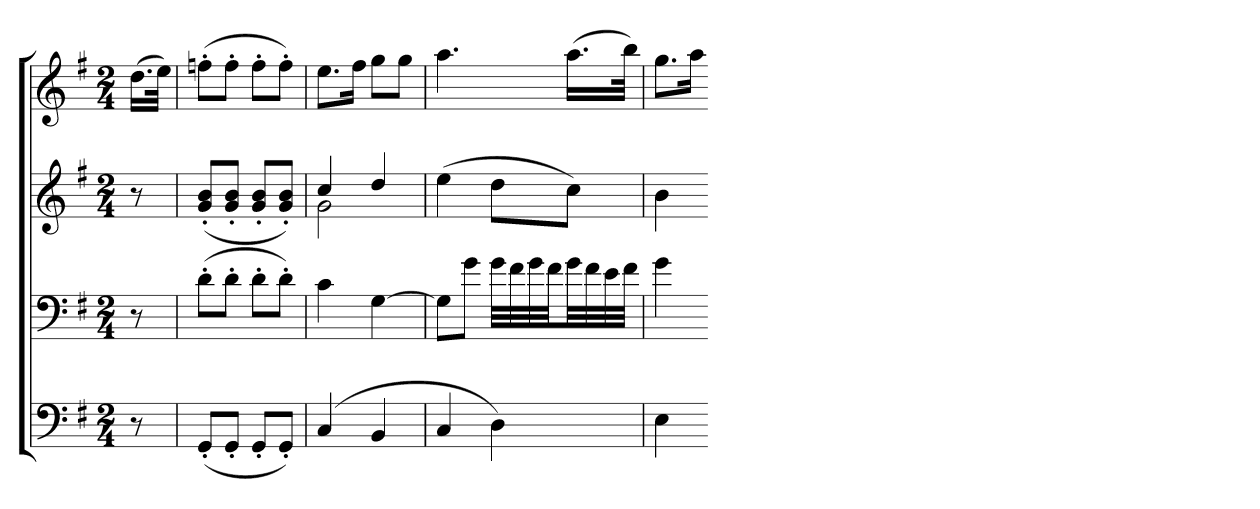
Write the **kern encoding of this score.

**kern	**kern	**kern	**kern
*part4	*part3	*part2	*part1
*staff4	*staff3	*staff2	*staff1
*clefF4	*clefF4	*clefG2	*clefG2
*k[f#]	*k[f#]	*k[f#]	*k[f#]
*G:	*G:	*G:	*G:
*M2/4	*M2/4	*M2/4	*M2/4
=	=	=	=
8r	8r	8r	(16.ddLL
.	.	.	32eeJJk)
=137	=137	=137	=137
(8GG'L	(8d'L	(8g' 8b'L	(8ffn'L
8GG'J	8d'J	8g' 8b'J	8ff'J
8GG'L	8d'L	8g' 8b'L	8ff'L
8GG'J)	8d'J)	8g' 8b'J)	8ff'J)
=138	=138	=138	=138
*	*	*^	*
(4C	4c	4cc	2g	8.eeL
.	.	.	.	16ff#Jk
4BB	[4G	4dd	.	8ggL
.	.	.	.	8ggJ
*	*	*v	*v	*
=139	=139	=139	=139
4C	8GL]	(4ee	4.aa
.	8gJ	.	.
4D)	32gLLL	8ddL	.
.	32f#	.	.
.	32g	.	.
.	32f#JJ	.	.
.	32gLL	8ccJ)	(16.aaLL
.	32f#	.	.
.	32e	.	.
.	32f#JJJ	.	32bbJJk)
=140	=140	=140	=140
4E	4g	4b	8.ggL
.	.	.	16aaJk
=-	=-	=-	=-
*-	*-	*-	*-
